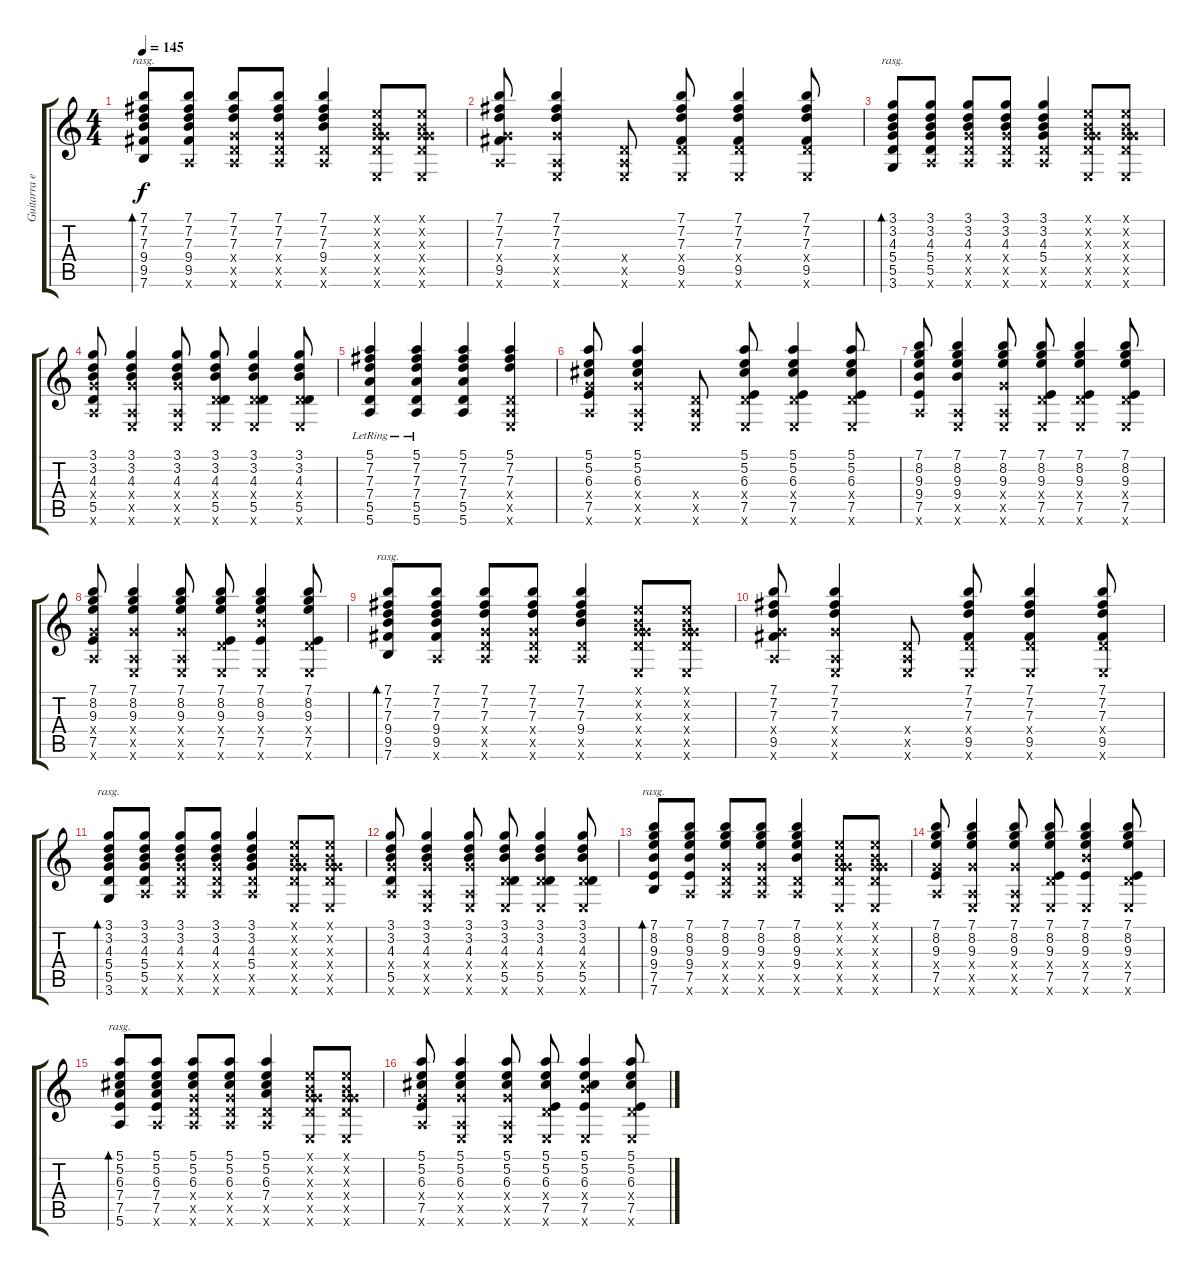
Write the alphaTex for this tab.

\track ("Guitarra electrica" "Guitarra e") {instrument electricguitarclean}
\staff {score tabs}
\tuning (E4 B3 G3 D3 A2 E2) {hide}
\ts (4 4)
\tempo 145
\clef g2
\ks c
(7.1 7.2 7.3 9.4 9.5 7.6).8{bd 480 rasg ii dy f} (7.1 7.2 7.3 9.4 9.5 5.6{x}).8 (7.1 7.2 7.3 5.4{x} 5.5{x} 5.6{x}).8 (7.1 7.2 7.3 5.4{x} 5.5{x} 5.6{x}).8 (7.1 7.2 7.3 9.4 5.5{x} 5.6{x}).4 (0.1{x} 0.2{x} 0.3{x} 5.4{x} 5.5{x} 0.6{x}).8 (0.1{x} 0.2{x} 0.3{x} 5.4{x} 5.5{x} 0.6{x}).8 |
(7.1 7.2 7.3 5.4{x} 9.5 5.6{x}).8 (7.1 7.2 7.3 5.4{x} 0.5{x} 0.6{x}).4 (0.4{x} 0.5{x} 0.6{x}).8 (7.1 7.2 7.3 0.4{x} 9.5 0.6{x}).8 (7.1 7.2 7.3 0.4{x} 9.5 0.6{x}).4 (7.1 7.2 7.3 0.4{x} 9.5 0.6{x}).8 |
(3.1 3.2 4.3 5.4 5.5 3.6).8{bd 30 rasg ii} (3.1 3.2 4.3 5.4 5.5 5.6{x}).8 (3.1 3.2 4.3 5.4{x} 5.5{x} 5.6{x}).8 (3.1 3.2 4.3 5.4{x} 5.5{x} 5.6{x}).8 (3.1 3.2 4.3 5.4 5.5{x} 5.6{x}).4 (0.1{x} 0.2{x} 0.3{x} 5.4{x} 5.5{x} 0.6{x}).8 (0.1{x} 0.2{x} 0.3{x} 5.4{x} 5.5{x} 0.6{x}).8 |
(3.1 3.2 4.3 5.4{x} 5.5 5.6{x}).8 (3.1 3.2 4.3 5.4{x} 0.5{x} 0.6{x}).4 (3.1 3.2 4.3 5.4{x} 0.5{x} 0.6{x}).8 (3.1 3.2 4.3 0.4{x} 5.5 0.6{x}).8 (3.1 3.2 4.3 0.4{x} 5.5 0.6{x}).4 (3.1 3.2 4.3 0.4{x} 5.5 0.6{x}).8 |
(5.1{lr} 7.2 7.3 7.4 5.5 5.6).4 (5.1{lr} 7.2{lr} 7.3{lr} 7.4{lr} 5.5{lr} 5.6{lr}).4 (5.1 7.2 7.3 7.4 5.5 5.6).4 (5.1 7.2 7.3 0.4{x} 0.5{x} 0.6{x}).4 |
(5.1 5.2 6.3 5.4{x} 7.5 5.6{x}).8 (5.1 5.2 6.3 5.4{x} 0.5{x} 0.6{x}).4 (0.4{x} 0.5{x} 0.6{x}).8 (5.1 5.2 6.3 0.4{x} 7.5 0.6{x}).8 (5.1 5.2 6.3 0.4{x} 7.5 0.6{x}).4 (5.1 5.2 6.3 0.4{x} 7.5 0.6{x}).8 |
(7.1 8.2 9.3 9.4 7.5 5.6{x}).8 (7.1 8.2 9.3 9.4 0.5{x} 0.6{x}).4 (7.1 8.2 9.3 5.4{x} 0.5{x} 0.6{x}).8 (7.1 8.2 9.3 0.4{x} 7.5 0.6{x}).8 (7.1 8.2 9.3 0.4{x} 7.5 0.6{x}).4 (7.1 8.2 9.3 0.4{x} 7.5 0.6{x}).8 |
(7.1 8.2 9.3 5.4{x} 7.5 5.6{x}).8 (7.1 8.2 9.3 5.4{x} 0.5{x} 0.6{x}).4 (7.1 8.2 9.3 5.4{x} 0.5{x} 0.6{x}).8 (7.1 8.2 9.3 0.4{x} 7.5 0.6{x}).8 (7.1 8.2 9.3 9.4{x} 7.5 0.6{x}).4 (7.1 8.2 9.3 0.4{x} 7.5 0.6{x}).8 |
(7.1 7.2 7.3 9.4 9.5 7.6).8{bd 480 rasg ii} (7.1 7.2 7.3 9.4 9.5 5.6{x}).8 (7.1 7.2 7.3 5.4{x} 5.5{x} 5.6{x}).8 (7.1 7.2 7.3 5.4{x} 5.5{x} 5.6{x}).8 (7.1 7.2 7.3 9.4 5.5{x} 5.6{x}).4 (0.1{x} 0.2{x} 0.3{x} 5.4{x} 5.5{x} 0.6{x}).8 (0.1{x} 0.2{x} 0.3{x} 5.4{x} 5.5{x} 0.6{x}).8 |
(7.1 7.2 7.3 5.4{x} 9.5 5.6{x}).8 (7.1 7.2 7.3 5.4{x} 0.5{x} 0.6{x}).4 (0.4{x} 0.5{x} 0.6{x}).8 (7.1 7.2 7.3 0.4{x} 9.5 0.6{x}).8 (7.1 7.2 7.3 0.4{x} 9.5 0.6{x}).4 (7.1 7.2 7.3 0.4{x} 9.5 0.6{x}).8 |
(3.1 3.2 4.3 5.4 5.5 3.6).8{bd 30 rasg ii} (3.1 3.2 4.3 5.4 5.5 5.6{x}).8 (3.1 3.2 4.3 5.4{x} 5.5{x} 5.6{x}).8 (3.1 3.2 4.3 5.4{x} 5.5{x} 5.6{x}).8 (3.1 3.2 4.3 5.4 5.5{x} 5.6{x}).4 (0.1{x} 0.2{x} 0.3{x} 5.4{x} 5.5{x} 0.6{x}).8 (0.1{x} 0.2{x} 0.3{x} 5.4{x} 5.5{x} 0.6{x}).8 |
(3.1 3.2 4.3 5.4{x} 5.5 5.6{x}).8 (3.1 3.2 4.3 5.4{x} 0.5{x} 0.6{x}).4 (3.1 3.2 4.3 5.4{x} 0.5{x} 0.6{x}).8 (3.1 3.2 4.3 0.4{x} 5.5 0.6{x}).8 (3.1 3.2 4.3 0.4{x} 5.5 0.6{x}).4 (3.1 3.2 4.3 0.4{x} 5.5 0.6{x}).8 |
(7.1 8.2 9.3 9.4 7.5 7.6).8{bd 30 rasg ii} (7.1 8.2 9.3 9.4 7.5 5.6{x}).8 (7.1 8.2 9.3 5.4{x} 5.5{x} 5.6{x}).8 (7.1 8.2 9.3 5.4{x} 5.5{x} 5.6{x}).8 (7.1 8.2 9.3 9.4 5.5{x} 5.6{x}).4 (0.1{x} 0.2{x} 0.3{x} 5.4{x} 5.5{x} 0.6{x}).8 (0.1{x} 0.2{x} 0.3{x} 5.4{x} 5.5{x} 0.6{x}).8 |
(7.1 8.2 9.3 5.4{x} 7.5 5.6{x}).8 (7.1 8.2 9.3 5.4{x} 0.5{x} 0.6{x}).4 (7.1 8.2 9.3 5.4{x} 0.5{x} 0.6{x}).8 (7.1 8.2 9.3 0.4{x} 7.5 0.6{x}).8 (7.1 8.2 9.3 9.4{x} 7.5 0.6{x}).4 (7.1 8.2 9.3 0.4{x} 7.5 0.6{x}).8 |
(5.1 5.2 6.3 7.4 7.5 5.6).8{bd 30 rasg ii} (5.1 5.2 6.3 7.4 7.5 5.6{x}).8 (5.1 5.2 6.3 5.4{x} 5.5{x} 5.6{x}).8 (5.1 5.2 6.3 5.4{x} 5.5{x} 5.6{x}).8 (5.1 5.2 6.3 7.4 5.5{x} 5.6{x}).4 (0.1{x} 0.2{x} 0.3{x} 5.4{x} 5.5{x} 0.6{x}).8 (0.1{x} 0.2{x} 0.3{x} 5.4{x} 5.5{x} 0.6{x}).8 |
(5.1 5.2 6.3 5.4{x} 7.5 5.6{x}).8 (5.1 5.2 6.3 5.4{x} 0.5{x} 0.6{x}).4 (5.1 5.2 6.3 5.4{x} 0.5{x} 0.6{x}).8 (5.1 5.2 6.3 0.4{x} 7.5 0.6{x}).8 (5.1 5.2 6.3 9.4{x} 7.5 0.6{x}).4 (5.1 5.2 6.3 0.4{x} 7.5 0.6{x}).8
